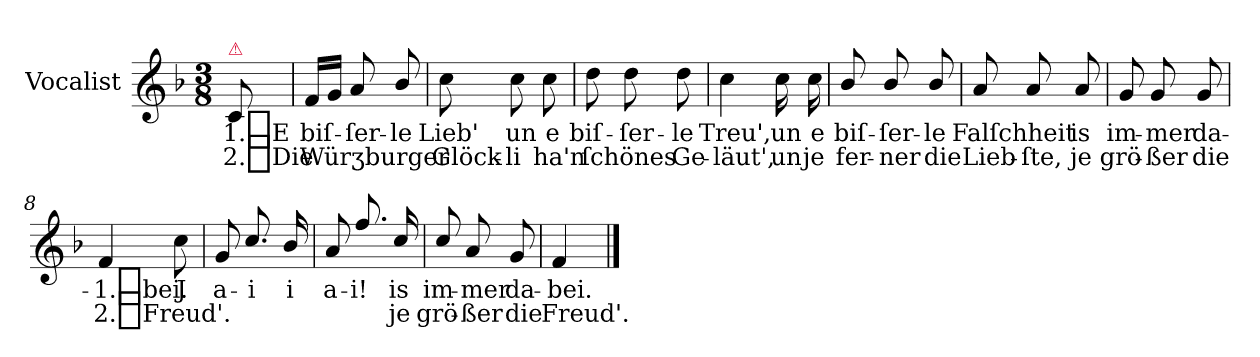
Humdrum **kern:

**kern	**text	**text
*part1	*part1	*part1
*staff1	*staff1	*staff1
*I"Vocalist	*	*
*clefG2	*	*
*k[b-]	*	*
*F:	*	*
*M3/8	*	*
=	=	=
!LO:TX:a:color=crimson:t=⚠	!	!
8c/	1._E	2._Die
=1	=1	=1
16f/LL	biſ-	Würʒburger
16g/JJ	.	.
8a/	-ſer-	.
8b-/	-le	.
=2	=2	=2
8cc\	Lieb'	Glöck-
8cc\	un	-li
8cc\	e	ha'n
=3	=3	=3
8dd\	biſ-	ſchönes
8dd\	-ſer-	.
8dd\	-le	Ge-
=4	=4	=4
4cc\	Treu',	-läut',
16cc\	un	un
16cc\	e	je
=5	=5	=5
8b-/	biſ-	fer-
8b-/	-ſer-	-ner
8b-/	-le	die
=6	=6	=6
8a/	Falſchheit	Lieb-
8a/	.	-ſte,
8a/	is	je
=7	=7	=7
8g/	im-	grö-
8g/	-mer	-ßer
8g/	da-	die
=8	=8	=8
4f/	1._bei.	2._Freud'.
8cc\	J	.
=9	=9	=9
8g/	a-	.
8.cc/	-i	.
16b-/	i	.
=10	=10	=10
8a/	a-	.
8.ff/	-i!	.
16cc/	is	je
=11	=11	=11
8cc/	im-	grö-
8a/	-mer	-ßer
8g/	da-	die
=12	=12	=12
4f/	-bei.	Freud'.
==	==	==
*-	*-	*-
